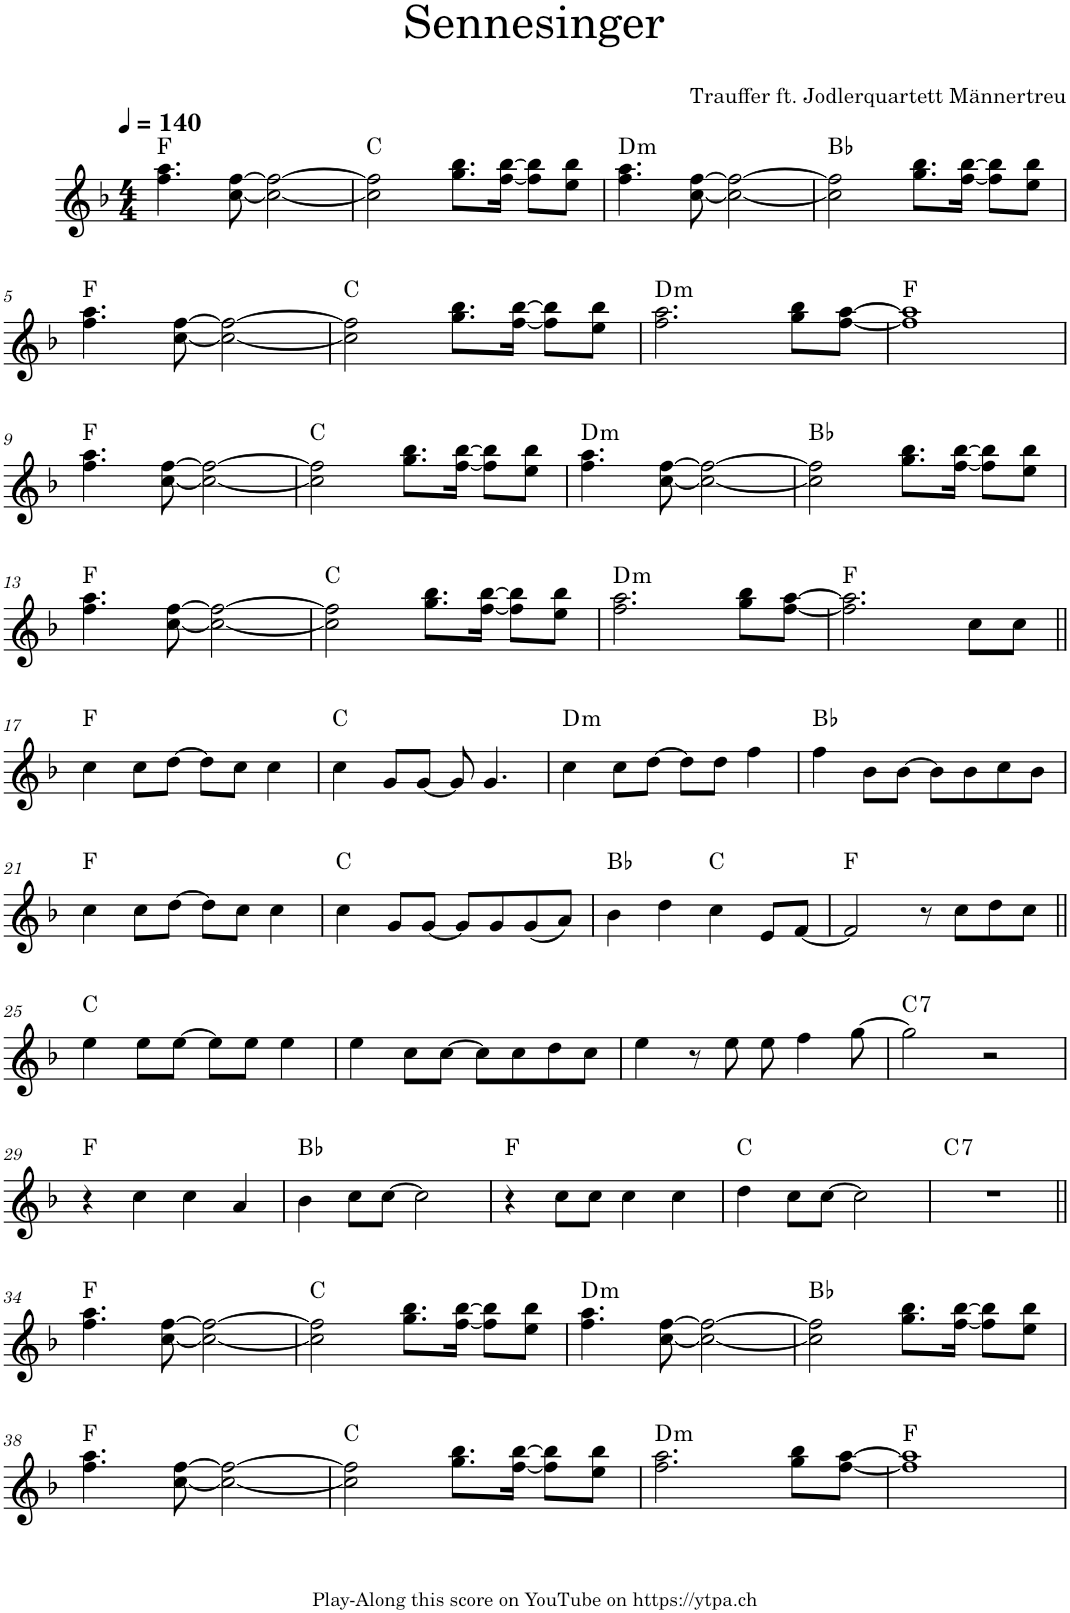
**kern	**harte
*part1	*part1
*staff1	*
*I"Piano	*
*I'Pno.	*
*clefG2	*
*k[b-]	*
*M4/4	*
*MM140	*
=1	=1
4.ff\ 4.aa\	F:maj
[8cc\ [8ff\	.
2cc\_ 2ff\_	.
=2	=2
2cc\] 2ff\]	C:maj
8.gg\ 8.bb-\L	.
[16ff\ [16bb-\Jk	.
8ff\] 8bb-\]L	.
8ee\ 8bb-\J	.
=3	=3
!	!LO:H:kt=m
4.ff\ 4.aa\	D:min
[8cc\ [8ff\	.
2cc\_ 2ff\_	.
=4	=4
2cc\] 2ff\]	Bb:maj
8.gg\ 8.bb-\L	.
[16ff\ [16bb-\Jk	.
8ff\] 8bb-\]L	.
8ee\ 8bb-\J	.
!!LO:LB:g=z
=5	=5
4.ff\ 4.aa\	F:maj
[8cc\ [8ff\	.
2cc\_ 2ff\_	.
=6	=6
2cc\] 2ff\]	C:maj
8.gg\ 8.bb-\L	.
[16ff\ [16bb-\Jk	.
8ff\] 8bb-\]L	.
8ee\ 8bb-\J	.
=7	=7
!	!LO:H:kt=m
2.ff\ 2.aa\	D:min
8gg\ 8bb-\L	.
[8ff\ [8aa\J	.
=8	=8
1ff] 1aa]	F:maj
!!LO:LB:g=z
=9	=9
4.ff\ 4.aa\	F:maj
[8cc\ [8ff\	.
2cc\_ 2ff\_	.
=10	=10
2cc\] 2ff\]	C:maj
8.gg\ 8.bb-\L	.
[16ff\ [16bb-\Jk	.
8ff\] 8bb-\]L	.
8ee\ 8bb-\J	.
=11	=11
!	!LO:H:kt=m
4.ff\ 4.aa\	D:min
[8cc\ [8ff\	.
2cc\_ 2ff\_	.
=12	=12
2cc\] 2ff\]	Bb:maj
8.gg\ 8.bb-\L	.
[16ff\ [16bb-\Jk	.
8ff\] 8bb-\]L	.
8ee\ 8bb-\J	.
!!LO:LB:g=z
=13	=13
4.ff\ 4.aa\	F:maj
[8cc\ [8ff\	.
2cc\_ 2ff\_	.
=14	=14
2cc\] 2ff\]	C:maj
8.gg\ 8.bb-\L	.
[16ff\ [16bb-\Jk	.
8ff\] 8bb-\]L	.
8ee\ 8bb-\J	.
=15	=15
!	!LO:H:kt=m
2.ff\ 2.aa\	D:min
8gg\ 8bb-\L	.
[8ff\ [8aa\J	.
=16	=16
2.ff\] 2.aa\]	F:maj
8cc\L	.
8cc\J	.
!!LO:LB:g=z
=17||	=17||
4cc\	F:maj
8cc\L	.
[8dd\J	.
8dd\L]	.
8cc\J	.
4cc\	.
=18	=18
4cc\	C:maj
8g/L	.
[8g/J	.
8g/]	.
4.g/	.
=19	=19
!	!LO:H:kt=m
4cc\	D:min
8cc\L	.
[8dd\J	.
8dd\L]	.
8dd\J	.
4ff\	.
=20	=20
4ff\	Bb:maj
8b-\L	.
[8b-\J	.
8b-\L]	.
8b-\	.
8cc\	.
8b-\J	.
!!LO:LB:g=z
=21	=21
4cc\	F:maj
8cc\L	.
[8dd\J	.
8dd\L]	.
8cc\J	.
4cc\	.
=22	=22
4cc\	C:maj
8g/L	.
[8g/J	.
8g/L]	.
8g/	.
(8g/	.
8a/J)	.
=23	=23
4b-\	Bb:maj
4dd\	.
4cc\	C:maj
8e/L	.
[8f/J	.
=24	=24
2f/]	F:maj
8r	.
8cc\L	.
8dd\	.
8cc\J	.
!!LO:LB:g=z
=25||	=25||
4ee\	C:maj
8ee\L	.
[8ee\J	.
8ee\L]	.
8ee\J	.
4ee\	.
=26	=26
4ee\	.
8cc\L	.
[8cc\J	.
8cc\L]	.
8cc\	.
8dd\	.
8cc\J	.
=27	=27
4ee\	.
8r	.
8ee\	.
8ee\	.
4ff\	.
[8gg\	.
=28	=28
!	!LO:H:kt=7
2gg\]	C:7
2r	.
!!LO:LB:g=z
=29	=29
4r	F:maj
4cc\	.
4cc\	.
4a/	.
=30	=30
4b-\	Bb:maj
8cc\L	.
[8cc\J	.
2cc\]	.
=31	=31
4r	F:maj
8cc\L	.
8cc\J	.
4cc\	.
4cc\	.
=32	=32
4dd\	C:maj
8cc\L	.
[8cc\J	.
2cc\]	.
=33	=33
!	!LO:H:kt=7
1r	C:7
!!LO:LB:g=z
=34||	=34||
4.ff\ 4.aa\	F:maj
[8cc\ [8ff\	.
2cc\_ 2ff\_	.
=35	=35
2cc\] 2ff\]	C:maj
8.gg\ 8.bb-\L	.
[16ff\ [16bb-\Jk	.
8ff\] 8bb-\]L	.
8ee\ 8bb-\J	.
=36	=36
!	!LO:H:kt=m
4.ff\ 4.aa\	D:min
[8cc\ [8ff\	.
2cc\_ 2ff\_	.
=37	=37
2cc\] 2ff\]	Bb:maj
8.gg\ 8.bb-\L	.
[16ff\ [16bb-\Jk	.
8ff\] 8bb-\]L	.
8ee\ 8bb-\J	.
!!LO:LB:g=z
=38	=38
4.ff\ 4.aa\	F:maj
[8cc\ [8ff\	.
2cc\_ 2ff\_	.
=39	=39
2cc\] 2ff\]	C:maj
8.gg\ 8.bb-\L	.
[16ff\ [16bb-\Jk	.
8ff\] 8bb-\]L	.
8ee\ 8bb-\J	.
=40	=40
!	!LO:H:kt=m
2.ff\ 2.aa\	D:min
8gg\ 8bb-\L	.
[8ff\ [8aa\J	.
=41	=41
1ff] 1aa]	F:maj
=	=
*-	*-
